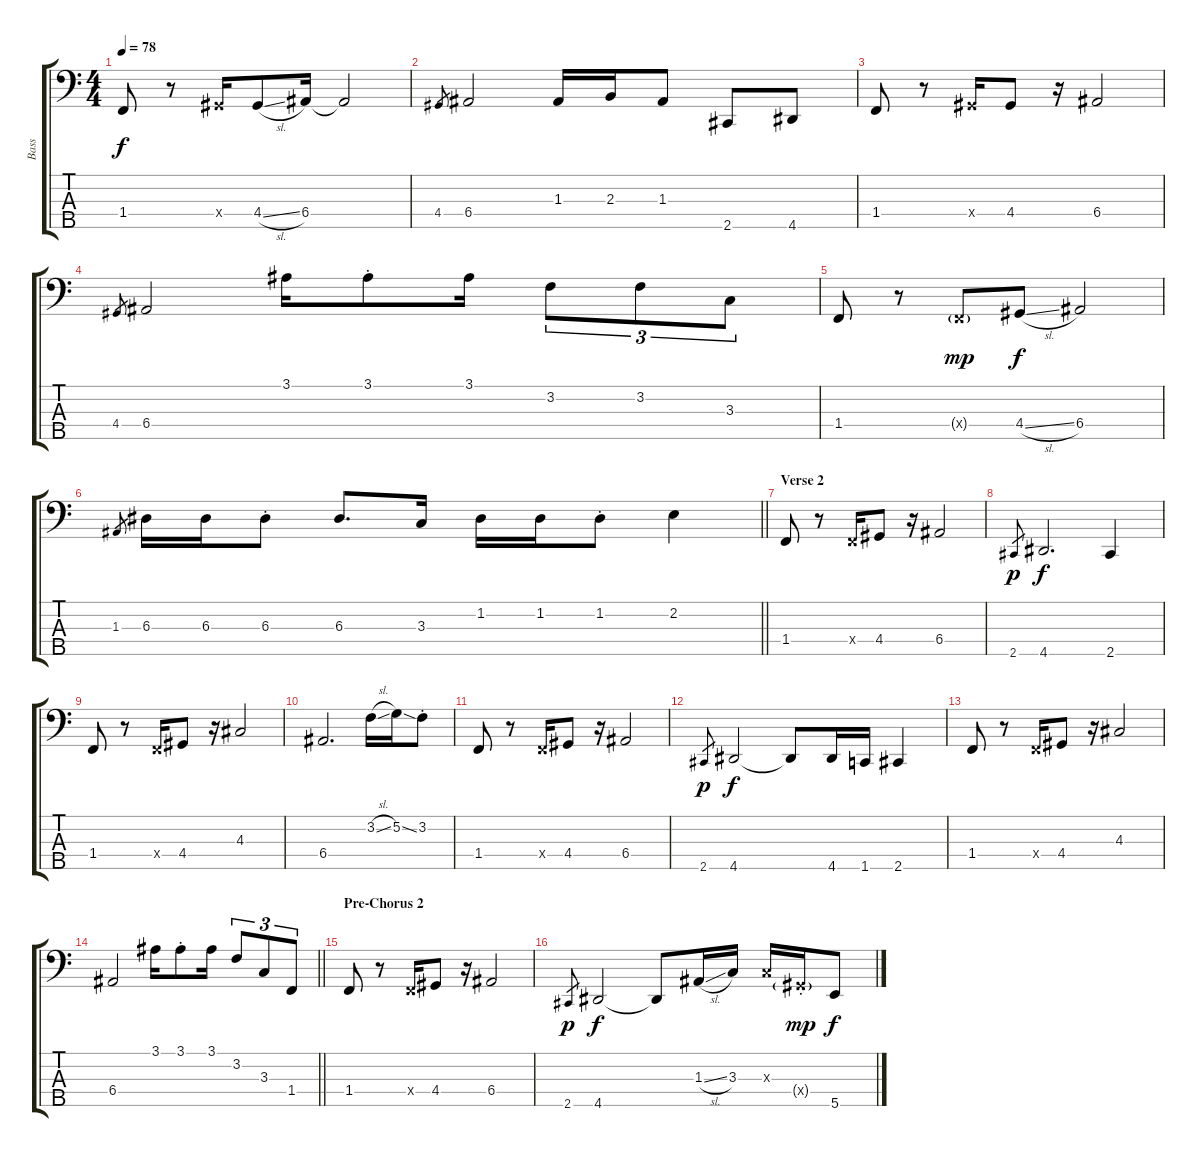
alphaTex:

\track ("Bass" "Bass") {instrument electricbassfinger}
\staff {score tabs}
\tuning (G2 D2 A1 E1 B0) {hide}
\ts (4 4)
\tempo 78
\clef f4
\ks c
1.4.8{dy f} r.8 4.4{x}.16 4.4{sl}.8 6.4.16 6.4{t}.2 |
4.4.8{gr} 6.4.2 1.3.16 2.3.16 1.3.8 2.5.8 4.5.8 |
1.4.8 r.8 4.4{x}.16 4.4.8 r.16 6.4.2 |
4.4.8{gr} 6.4.2 3.1.16 3.1{st}.8 3.1.16 3.2.8{tu (3 2)} 3.2.8{tu (3 2)} 3.3.8{tu (3 2)} |
1.4.8 r.8 1.4{g x}.8{dy mp} 4.4{sl}.8{dy f} 6.4.2 |
\barLineRight lightlight
1.3.8{gr} 6.3.16 6.3.16 6.3{st}.8 6.3.8{d} 3.3.16 1.2.16 1.2.16 1.2{st}.8 2.2.4 |
\section ("" "Verse 2")
1.4.8 r.8 1.4{x}.16 4.4.8 r.16 6.4.2 |
2.5.8{gr dy p} 4.5.2{d dy f} 2.5.4 |
1.4.8 r.8 1.4{x}.16 4.4.8 r.16 4.3.2 |
6.4.2{d} 3.2{sl}.16 5.2{ss}.16 3.2{st}.8 |
1.4.8 r.8 1.4{x}.16 4.4.8 r.16 6.4.2 |
2.5.8{gr dy p} 4.5.2{dy f} 4.5{t}.8 4.5.16 1.5.16 2.5.4 |
1.4.8 r.8 1.4{x}.16 4.4.8 r.16 4.3.2 |
\barLineRight lightlight
6.4.2 3.1.16 3.1{st}.8 3.1.16 3.2.8{tu (3 2)} 3.3.8{tu (3 2)} 1.4.8{tu (3 2)} |
\section ("" "Pre-Chorus 2")
1.4.8 r.8 1.4{x}.16 4.4.8 r.16 6.4.2 |
2.5.8{gr dy p} 4.5.2{dy f} 4.5{t}.8 1.3{sl}.16 3.3.16 3.3{x}.16 4.4{g st x}.16{dy mp} 5.5.8{dy f}
